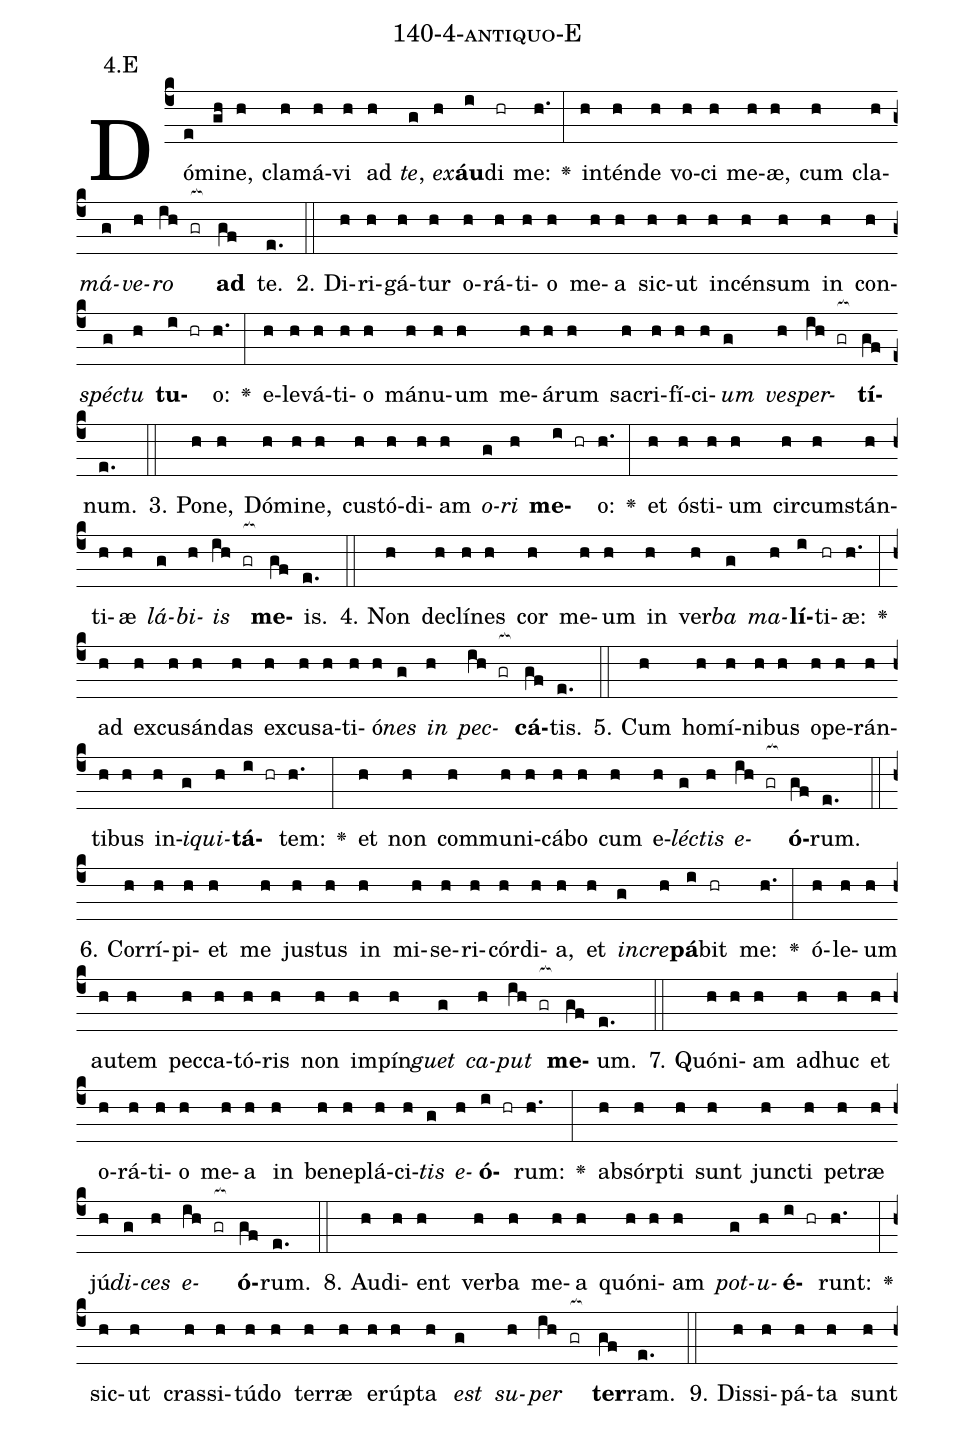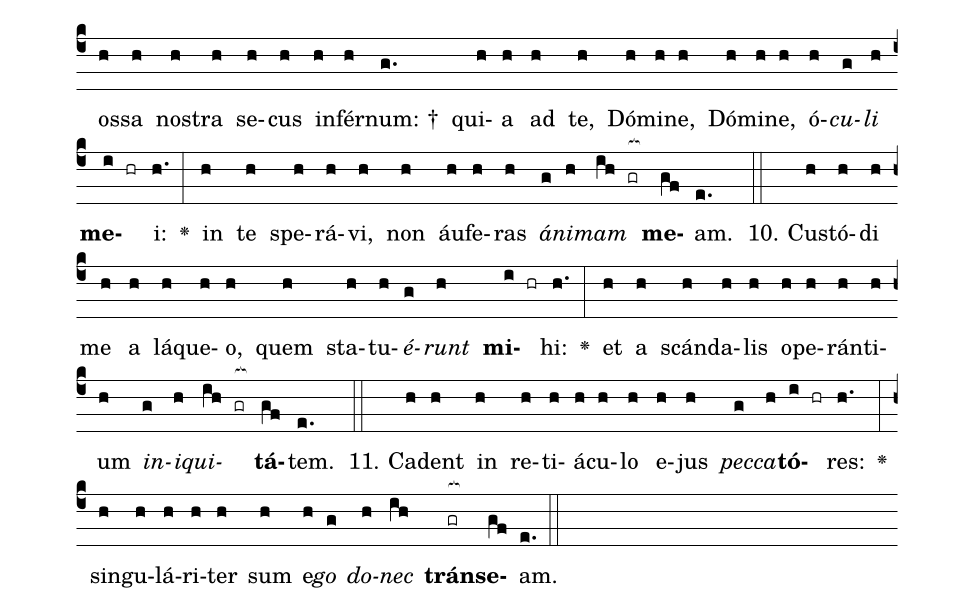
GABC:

name: 140-4-antiquo-E;
annotation: 4.E;
%%
(c4)Dó(e)mi(gh)ne,(h) cla(h)má(h)vi(h) ad(h) <i>te</i>,(g) <i>ex</i>(h)<b>áu</b>(i)di(hr) me:(h.) <v>\greheightstar</v>(:) in(h)tén(h)de(h) vo(h)ci(h) me(h)æ,(h) cum(h) cla(h)<i>má</i>(g)<i>ve</i>(h)<i>ro</i>(ih gr[ocb:1{]) <b>ad</b>(gf[ocb:0}]) te.(e.) (::)
2. Di(h)ri(h)gá(h)tur(h) o(h)rá(h)ti(h)o(h) me(h)a(h) sic(h)ut(h) in(h)cén(h)sum(h) in(h) con(h)<i>spéc</i>(g)<i>tu</i>(h) <b>tu</b>(i hr)o:(h.) <v>\greheightstar</v>(:) e(h)le(h)vá(h)ti(h)o(h) má(h)nu(h)um(h) me(h)á(h)rum(h) sa(h)cri(h)fí(h)ci(h)<i>um</i>(g) <i>ves</i>(h)<i>per</i>(ih gr[ocb:1{])<b>tí</b>(gf[ocb:0}])num.(e.) (::)
3. Po(h)ne,(h) Dó(h)mi(h)ne,(h) cus(h)tó(h)di(h)am(h) <i>o</i>(g)<i>ri</i>(h) <b>me</b>(i hr)o:(h.) <v>\greheightstar</v>(:) et(h) ós(h)ti(h)um(h) cir(h)cum(h)stán(h)ti(h)æ(h) <i>lá</i>(g)<i>bi</i>(h)<i>is</i>(ih gr[ocb:1{]) <b>me</b>(gf[ocb:0}])is.(e.) (::)
4. Non(h) de(h)clí(h)nes(h) cor(h) me(h)um(h) in(h) ver(h)<i>ba</i>(g) <i>ma</i>(h)<b>lí</b>(i)ti(hr)æ:(h.) <v>\greheightstar</v>(:) ad(h) ex(h)cu(h)sán(h)das(h) ex(h)cu(h)sa(h)ti(h)ó(h)<i>nes</i>(g) <i>in</i>(h) <i>pec</i>(ih gr[ocb:1{])<b>cá</b>(gf[ocb:0}])tis.(e.) (::)
5. Cum(h) ho(h)mí(h)ni(h)bus(h) o(h)pe(h)rán(h)ti(h)bus(h) in(h)<i>i</i>(g)<i>qui</i>(h)<b>tá</b>(i hr)tem:(h.) <v>\greheightstar</v>(:) et(h) non(h) com(h)mu(h)ni(h)cá(h)bo(h) cum(h) e(h)<i>léc</i>(g)<i>tis</i>(h) <i>e</i>(ih gr[ocb:1{])<b>ó</b>(gf[ocb:0}])rum.(e.) (::)
6. Cor(h)rí(h)pi(h)et(h) me(h) jus(h)tus(h) in(h) mi(h)se(h)ri(h)cór(h)di(h)a,(h) et(h) <i>in</i>(g)<i>cre</i>(h)<b>pá</b>(i)bit(hr) me:(h.) <v>\greheightstar</v>(:) ó(h)le(h)um(h) au(h)tem(h) pec(h)ca(h)tó(h)ris(h) non(h) im(h)pín(h)<i>guet</i>(g) <i>ca</i>(h)<i>put</i>(ih gr[ocb:1{]) <b>me</b>(gf[ocb:0}])um.(e.) (::)
7. Quón(h)i(h)am(h) ad(h)huc(h) et(h) o(h)rá(h)ti(h)o(h) me(h)a(h) in(h) be(h)ne(h)plá(h)ci(h)<i>tis</i>(g) <i>e</i>(h)<b>ó</b>(i hr)rum:(h.) <v>\greheightstar</v>(:) ab(h)sórp(h)ti(h) sunt(h) junc(h)ti(h) pe(h)træ(h) jú(h)<i>di</i>(g)<i>ces</i>(h) <i>e</i>(ih gr[ocb:1{])<b>ó</b>(gf[ocb:0}])rum.(e.) (::)
8. Au(h)di(h)ent(h) ver(h)ba(h) me(h)a(h) quón(h)i(h)am(h) <i>pot</i>(g)<i>u</i>(h)<b>é</b>(i hr)runt:(h.) <v>\greheightstar</v>(:) sic(h)ut(h) cras(h)si(h)tú(h)do(h) ter(h)ræ(h) e(h)rúp(h)ta(h) <i>est</i>(g) <i>su</i>(h)<i>per</i>(ih gr[ocb:1{]) <b>ter</b>(gf[ocb:0}])ram.(e.) (::)
9. Dis(h)si(h)pá(h)ta(h) sunt(h) os(h)sa(h) nos(h)tra(h) se(h)cus(h) in(h)fér(h)num: †(g.) qui(h)a(h) ad(h) te,(h) Dó(h)mi(h)ne,(h) Dó(h)mi(h)ne,(h) ó(h)<i>cu</i>(g)<i>li</i>(h) <b>me</b>(i hr)i:(h.) <v>\greheightstar</v>(:) in(h) te(h) spe(h)rá(h)vi,(h) non(h) áu(h)fe(h)ras(h) <i>á</i>(g)<i>ni</i>(h)<i>mam</i>(ih gr[ocb:1{]) <b>me</b>(gf[ocb:0}])am.(e.) (::)
10. Cus(h)tó(h)di(h) me(h) a(h) lá(h)que(h)o,(h) quem(h) sta(h)tu(h)<i>é</i>(g)<i>runt</i>(h) <b>mi</b>(i hr)hi:(h.) <v>\greheightstar</v>(:) et(h) a(h) scán(h)da(h)lis(h) o(h)pe(h)rán(h)ti(h)um(h) <i>in</i>(g)<i>i</i>(h)<i>qui</i>(ih gr[ocb:1{])<b>tá</b>(gf[ocb:0}])tem.(e.) (::)
11. Ca(h)dent(h) in(h) re(h)ti(h)á(h)cu(h)lo(h) e(h)jus(h) <i>pec</i>(g)<i>ca</i>(h)<b>tó</b>(i hr)res:(h.) <v>\greheightstar</v>(:) sin(h)gu(h)lá(h)ri(h)ter(h) sum(h) e(h)<i>go</i>(g) <i>do</i>(h)<i>nec</i>(ih) <b>tráns</b>(gr[ocb:1{])<b>e</b>(gf[ocb:0}])am.(e.) (::)
